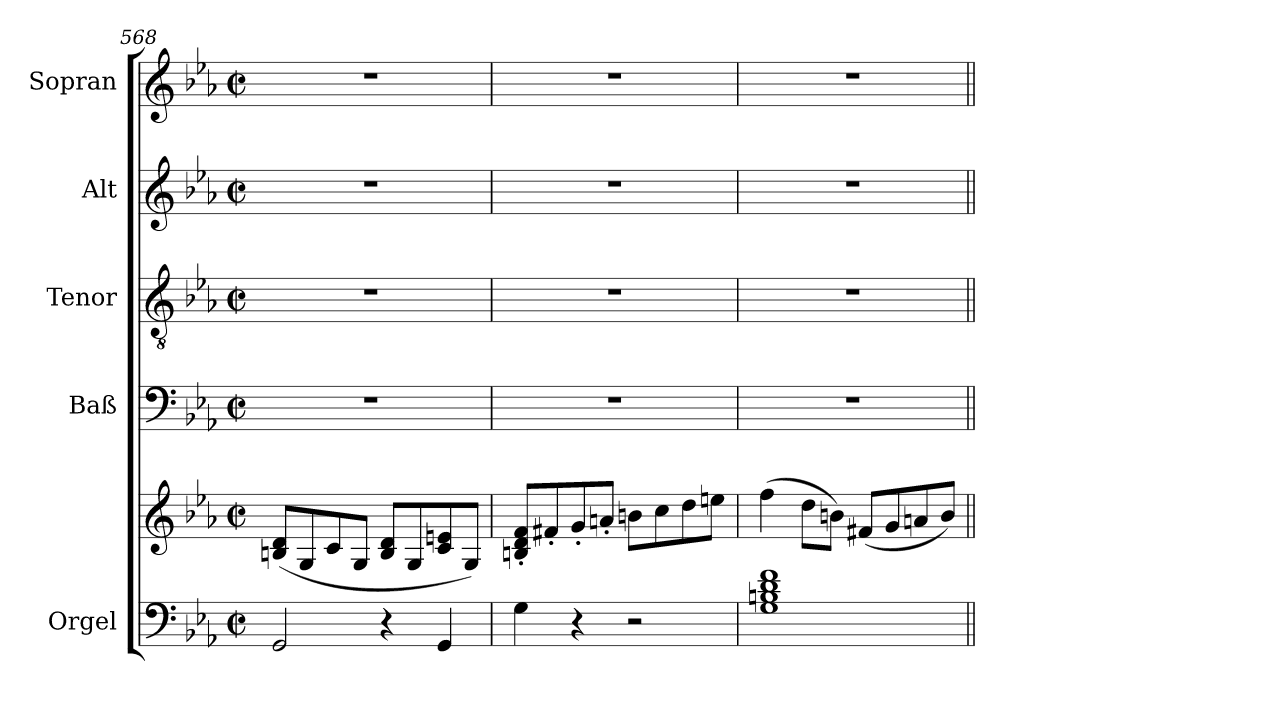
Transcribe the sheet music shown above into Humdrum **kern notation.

**kern	**kern	**kern	**kern	**kern	**kern
*part5	*part5	*part4	*part3	*part2	*part1
*staff6	*staff5	*staff4	*staff3	*staff2	*staff1
*I"Orgel	*	*I"Baß	*I"Tenor	*I"Alt	*I"Sopran
*clefF4	*clefG2	*clefF4	*clefGv2	*clefG2	*clefG2
*k[b-e-a-]	*k[b-e-a-]	*k[b-e-a-]	*k[b-e-a-]	*k[b-e-a-]	*k[b-e-a-]
*E-:	*E-:	*E-:	*E-:	*E-:	*E-:
*M2/2	*M2/2	*M2/2	*M2/2	*M2/2	*M2/2
*met(c|)	*met(c|)	*met(c|)	*met(c|)	*met(c|)	*met(c|)
=568	=568	=568	=568	=568	=568
2GG/	(<8Bn/ 8d/L	1r	1r	1r	1r
.	8G/	.	.	.	.
.	8c/	.	.	.	.
.	8G/J	.	.	.	.
4r	8B/ 8d/L	.	.	.	.
.	8G/	.	.	.	.
4GG/	8c/ 8en/	.	.	.	.
.	8G/J)	.	.	.	.
!!LO:LB:g=z
=569	=569	=569	=569	=569	=569
4G\	8Bn/'< 8d/'< 8f/'<L	1r	1r	1r	1r
.	8f#X'</	.	.	.	.
4r	8g'</	.	.	.	.
.	8an'</J	.	.	.	.
2r	8bn\L	.	.	.	.
.	8cc\	.	.	.	.
.	8dd\	.	.	.	.
.	8een\J	.	.	.	.
=570	=570	=570	=570	=570	=570
1G 1Bn 1d 1f	(>4ff\	1r	1r	1r	1r
.	8dd\L	.	.	.	.
.	8bn\J)	.	.	.	.
.	(<8f#X/L	.	.	.	.
.	8g/	.	.	.	.
.	8an/	.	.	.	.
.	8b/J)	.	.	.	.
=||	=||	=||	=||	=||	=||
*-	*-	*-	*-	*-	*-
